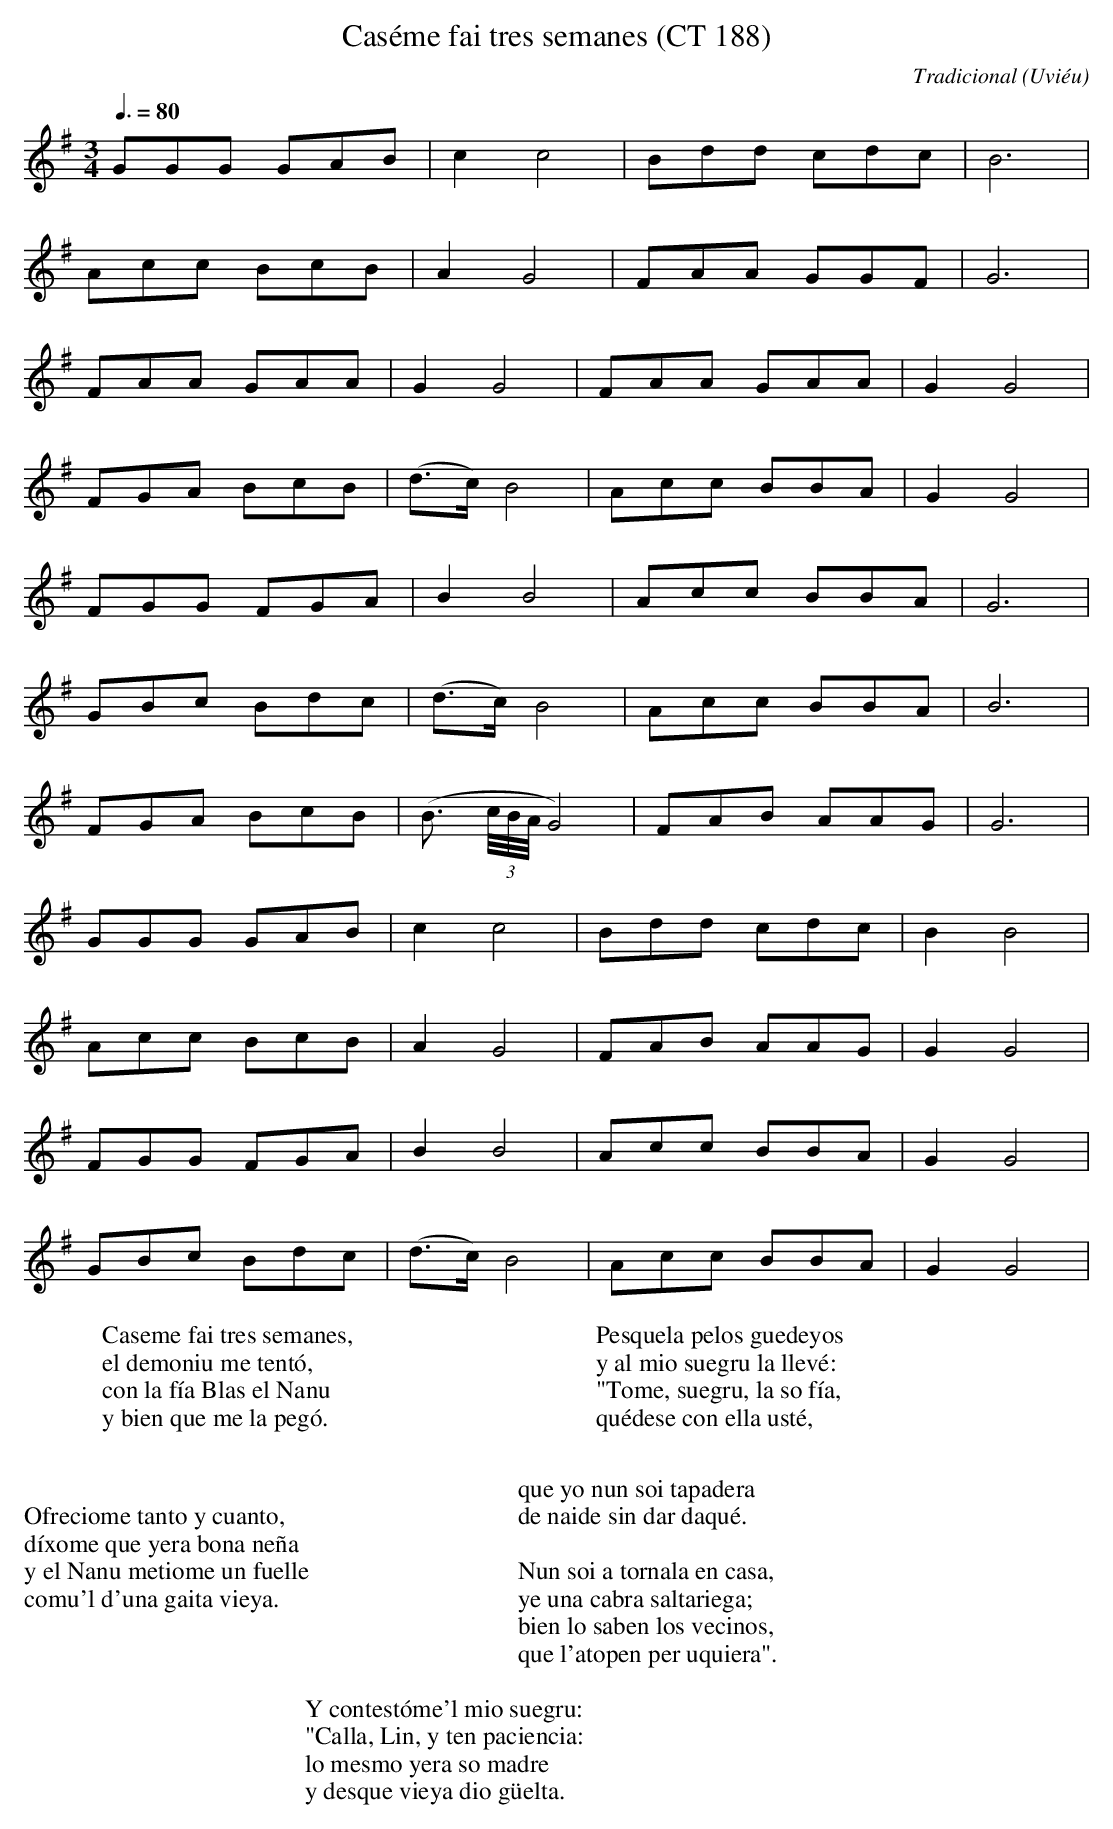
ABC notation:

X:1
T:Caséme fai tres semanes (CT 188)
C:Tradicional
O:Uviéu
M:3/4
L:1/8
Q:3/8=80
W:Caseme fai tres semanes,
W:el demoniu me tentó,
W:con la fía Blas el Nanu
W:y bien que me la pegó.
W:
W:Ofreciome tanto y cuanto,
W:díxome que yera bona neña
W:y el Nanu metiome un fuelle
W:comu'l d'una gaita vieya.
W:
W:Pesquela pelos guedeyos
W:y al mio suegru la llevé:
W:"Tome, suegru, la so fía,
W:quédese con ella usté,
W:que yo nun soi tapadera
W:de naide sin dar daqué.
W:
W:Nun soi a tornala en casa,
W:ye una cabra saltariega;
W:bien lo saben los vecinos,
W:que l'atopen per uquiera".
W:
W:Y contestóme'l mio suegru:
W:"Calla, Lin, y ten paciencia:
W:lo mesmo yera so madre
W:y desque vieya dio güelta.
K:G
GGG GAB|c2c4|Bdd cdc|B6|
Acc BcB|A2G4|FAA GGF|G6|
FAA GAA|G2G4|FAA GAA|G2G4|
FGA BcB|(d3/2c/2) B4|Acc BBA|G2G4|
FGG FGA|B2B4|Acc BBA|G6|
GBc Bdc|(d3/2c/2) B4|Acc BBA|B6|
FGA BcB|(B3/2 (3c/4B/4A/4 G4)|FAB AAG|G6|
GGG GAB|c2c4|Bdd cdc|B2B4|
Acc BcB|A2G4|FAB AAG|G2G4|
FGG FGA|B2B4|Acc BBA|G2G4|
GBc Bdc|(d3/2c/2) B4|Acc BBA|G2G4|
